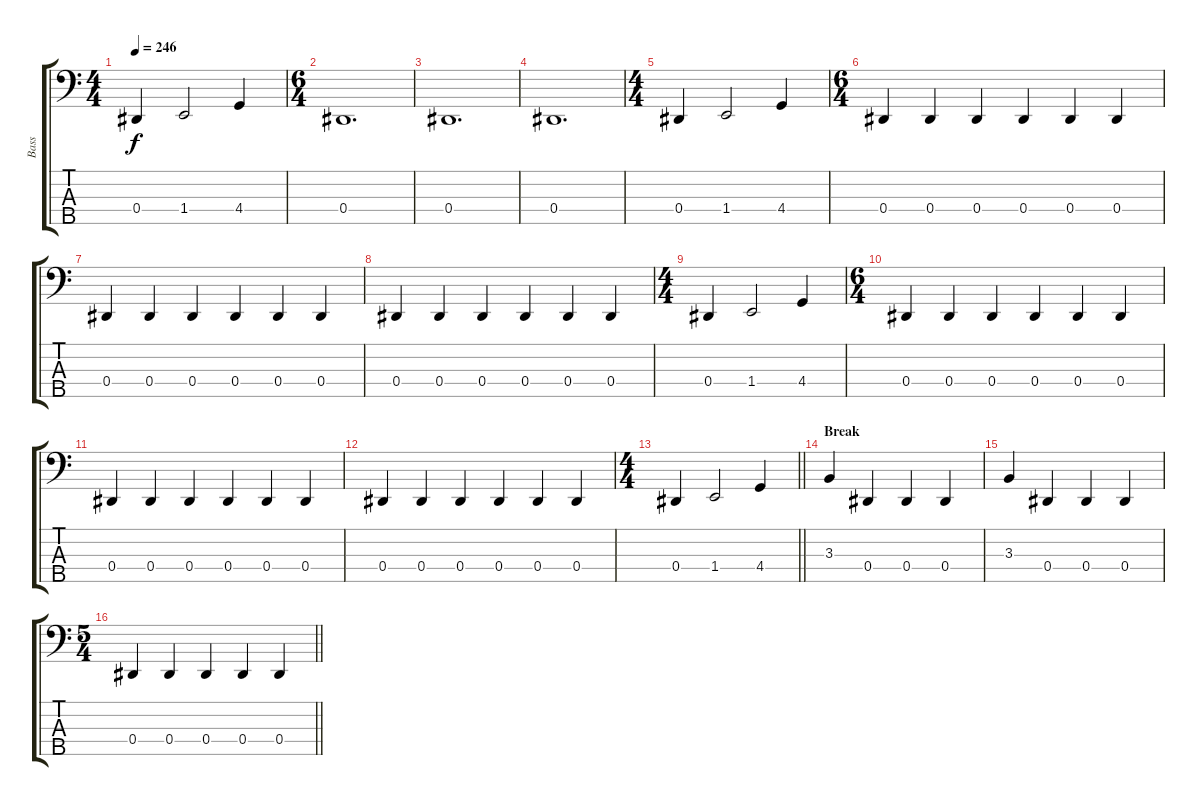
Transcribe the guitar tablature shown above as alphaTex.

\track ("Bass" "Bass") {instrument electricbassfinger}
\staff {score tabs}
\tuning (Gb2 Db2 Ab1 Eb1 Bb0) {hide}
\ts (4 4)
\tempo 246
\clef f4
\ks c
0.4.4{dy f} 1.4.2 4.4.4 |
\ts (6 4)
0.4.1{d} |
0.4.1{d} |
0.4.1{d} |
\ts (4 4)
0.4.4 1.4.2 4.4.4 |
\ts (6 4)
0.4.4 0.4.4 0.4.4 0.4.4 0.4.4 0.4.4 |
0.4.4 0.4.4 0.4.4 0.4.4 0.4.4 0.4.4 |
0.4.4 0.4.4 0.4.4 0.4.4 0.4.4 0.4.4 |
\ts (4 4)
0.4.4 1.4.2 4.4.4 |
\ts (6 4)
0.4.4 0.4.4 0.4.4 0.4.4 0.4.4 0.4.4 |
0.4.4 0.4.4 0.4.4 0.4.4 0.4.4 0.4.4 |
0.4.4 0.4.4 0.4.4 0.4.4 0.4.4 0.4.4 |
\ts (4 4)
\barLineRight lightlight
0.4.4 1.4.2 4.4.4 |
\section ("" "Break")
3.3.4 0.4.4 0.4.4 0.4.4 |
3.3.4 0.4.4 0.4.4 0.4.4 |
\ts (5 4)
\barLineRight lightlight
0.4.4 0.4.4 0.4.4 0.4.4 0.4.4
